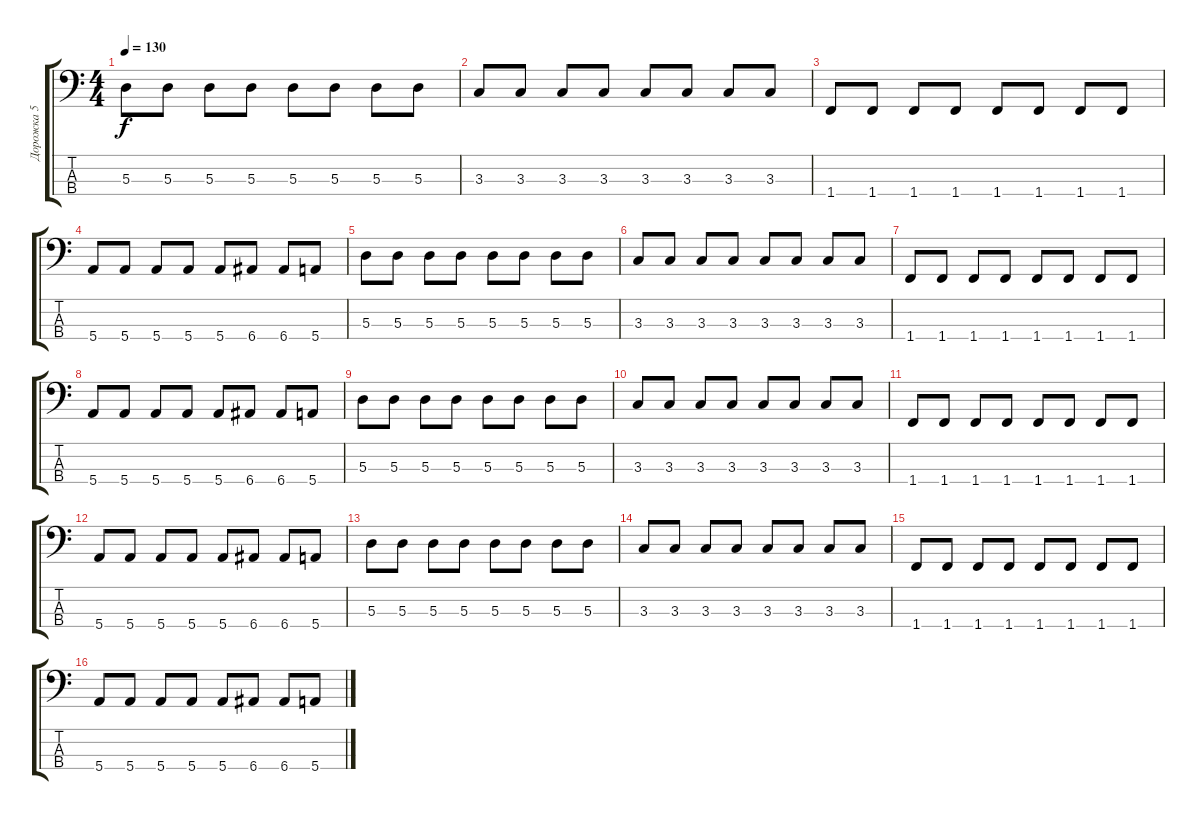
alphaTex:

\track ("Дорожка 5" "Дорожка 5") {instrument electricbassfinger}
\staff {score tabs}
\tuning (G2 D2 A1 E1) {hide}
\ts (4 4)
\tempo 130
\clef f4
\ks c
5.3.8{dy f} 5.3.8 5.3.8 5.3.8 5.3.8 5.3.8 5.3.8 5.3.8 |
3.3.8 3.3.8 3.3.8 3.3.8 3.3.8 3.3.8 3.3.8 3.3.8 |
1.4.8 1.4.8 1.4.8 1.4.8 1.4.8 1.4.8 1.4.8 1.4.8 |
5.4.8 5.4.8 5.4.8 5.4.8 5.4.8 6.4.8 6.4.8 5.4.8 |
5.3.8 5.3.8 5.3.8 5.3.8 5.3.8 5.3.8 5.3.8 5.3.8 |
3.3.8 3.3.8 3.3.8 3.3.8 3.3.8 3.3.8 3.3.8 3.3.8 |
1.4.8 1.4.8 1.4.8 1.4.8 1.4.8 1.4.8 1.4.8 1.4.8 |
5.4.8 5.4.8 5.4.8 5.4.8 5.4.8 6.4.8 6.4.8 5.4.8 |
5.3.8 5.3.8 5.3.8 5.3.8 5.3.8 5.3.8 5.3.8 5.3.8 |
3.3.8 3.3.8 3.3.8 3.3.8 3.3.8 3.3.8 3.3.8 3.3.8 |
1.4.8 1.4.8 1.4.8 1.4.8 1.4.8 1.4.8 1.4.8 1.4.8 |
5.4.8 5.4.8 5.4.8 5.4.8 5.4.8 6.4.8 6.4.8 5.4.8 |
5.3.8 5.3.8 5.3.8 5.3.8 5.3.8 5.3.8 5.3.8 5.3.8 |
3.3.8 3.3.8 3.3.8 3.3.8 3.3.8 3.3.8 3.3.8 3.3.8 |
1.4.8 1.4.8 1.4.8 1.4.8 1.4.8 1.4.8 1.4.8 1.4.8 |
5.4.8 5.4.8 5.4.8 5.4.8 5.4.8 6.4.8 6.4.8 5.4.8
